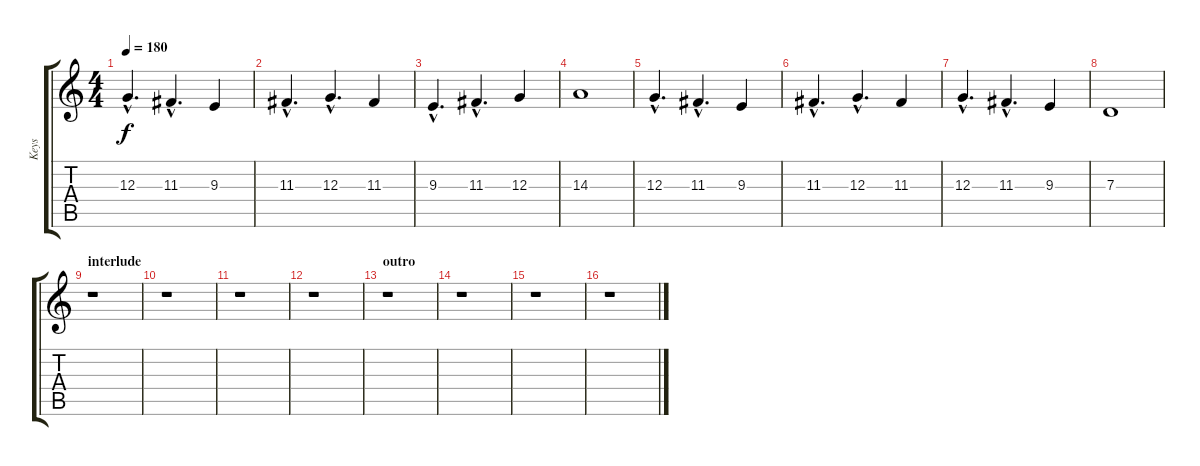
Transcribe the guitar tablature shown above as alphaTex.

\track ("Keys" "Keys") {instrument lead2sawtooth}
\staff {score tabs}
\tuning (E4 B3 G3 D3 A2 E2) {hide}
\ts (4 4)
\tempo 180
\clef g2
\ks c
12.3{hac}.4{d dy f} 11.3{hac}.4{d} 9.3.4 |
11.3{hac}.4{d} 12.3{hac}.4{d} 11.3.4 |
9.3{hac}.4{d} 11.3{hac}.4{d} 12.3.4 |
14.3.1 |
12.3{hac}.4{d} 11.3{hac}.4{d} 9.3.4 |
11.3{hac}.4{d} 12.3{hac}.4{d} 11.3.4 |
12.3{hac}.4{d} 11.3{hac}.4{d} 9.3.4 |
7.3.1 |
\section ("" "interlude")
r.1 |
r.1 |
r.1 |
r.1 |
\section ("" "outro")
r.1 |
r.1 |
r.1 |
r.1
